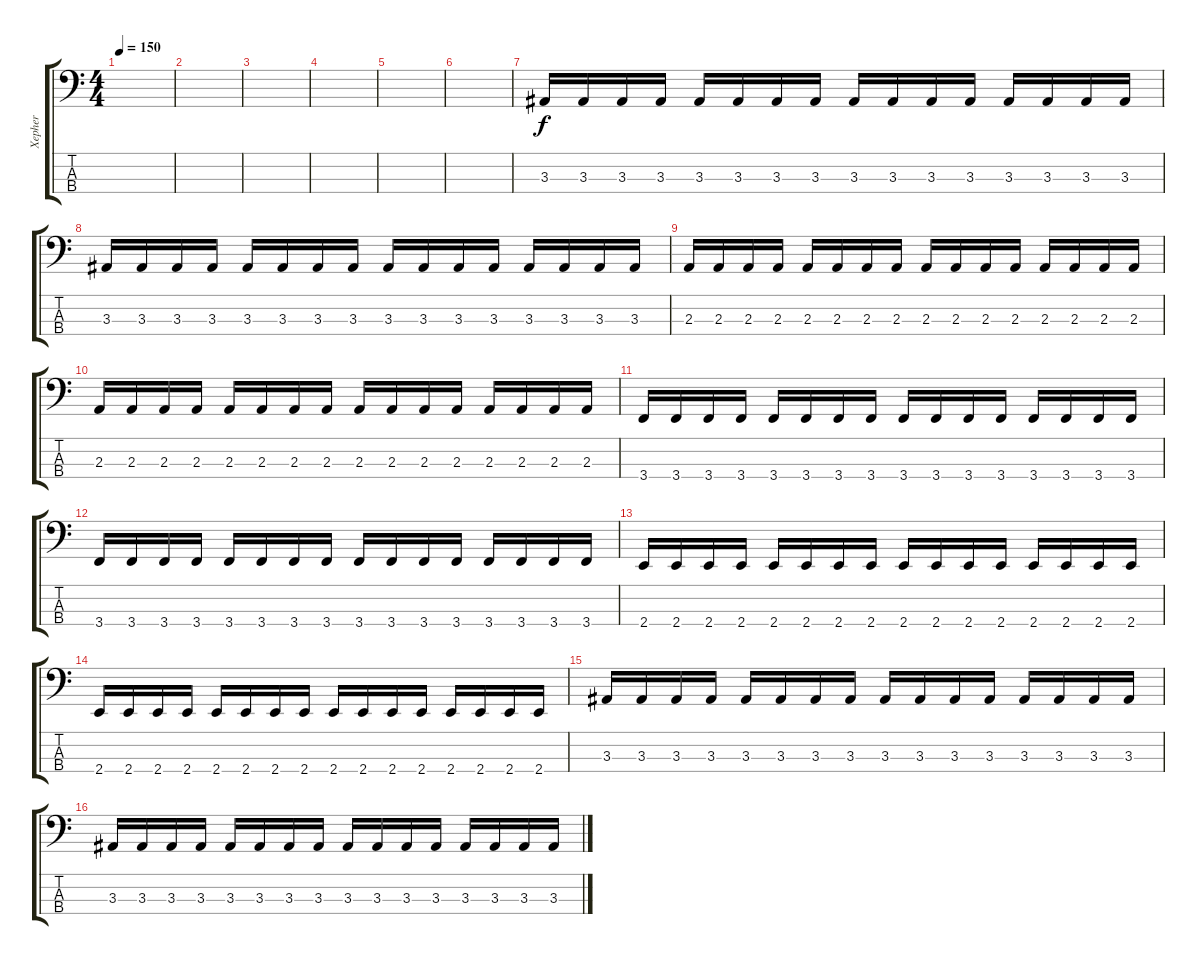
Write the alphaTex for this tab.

\track ("Xepher" "Xepher") {instrument electricbassfinger}
\staff {score tabs}
\tuning (F2 C2 G1 D1) {hide}
\ts (4 4)
\tempo 150
\clef f4
\ks c
|
|
|
|
|
|
3.3.16 3.3.16 3.3.16 3.3.16 3.3.16 3.3.16 3.3.16 3.3.16 3.3.16 3.3.16 3.3.16 3.3.16 3.3.16 3.3.16 3.3.16 3.3.16 |
3.3.16 3.3.16 3.3.16 3.3.16 3.3.16 3.3.16 3.3.16 3.3.16 3.3.16 3.3.16 3.3.16 3.3.16 3.3.16 3.3.16 3.3.16 3.3.16 |
2.3.16 2.3.16 2.3.16 2.3.16 2.3.16 2.3.16 2.3.16 2.3.16 2.3.16 2.3.16 2.3.16 2.3.16 2.3.16 2.3.16 2.3.16 2.3.16 |
2.3.16 2.3.16 2.3.16 2.3.16 2.3.16 2.3.16 2.3.16 2.3.16 2.3.16 2.3.16 2.3.16 2.3.16 2.3.16 2.3.16 2.3.16 2.3.16 |
3.4.16 3.4.16 3.4.16 3.4.16 3.4.16 3.4.16 3.4.16 3.4.16 3.4.16 3.4.16 3.4.16 3.4.16 3.4.16 3.4.16 3.4.16 3.4.16 |
3.4.16 3.4.16 3.4.16 3.4.16 3.4.16 3.4.16 3.4.16 3.4.16 3.4.16 3.4.16 3.4.16 3.4.16 3.4.16 3.4.16 3.4.16 3.4.16 |
2.4.16 2.4.16 2.4.16 2.4.16 2.4.16 2.4.16 2.4.16 2.4.16 2.4.16 2.4.16 2.4.16 2.4.16 2.4.16 2.4.16 2.4.16 2.4.16 |
2.4.16 2.4.16 2.4.16 2.4.16 2.4.16 2.4.16 2.4.16 2.4.16 2.4.16 2.4.16 2.4.16 2.4.16 2.4.16 2.4.16 2.4.16 2.4.16 |
3.3.16 3.3.16 3.3.16 3.3.16 3.3.16 3.3.16 3.3.16 3.3.16 3.3.16 3.3.16 3.3.16 3.3.16 3.3.16 3.3.16 3.3.16 3.3.16 |
3.3.16 3.3.16 3.3.16 3.3.16 3.3.16 3.3.16 3.3.16 3.3.16 3.3.16 3.3.16 3.3.16 3.3.16 3.3.16 3.3.16 3.3.16 3.3.16
